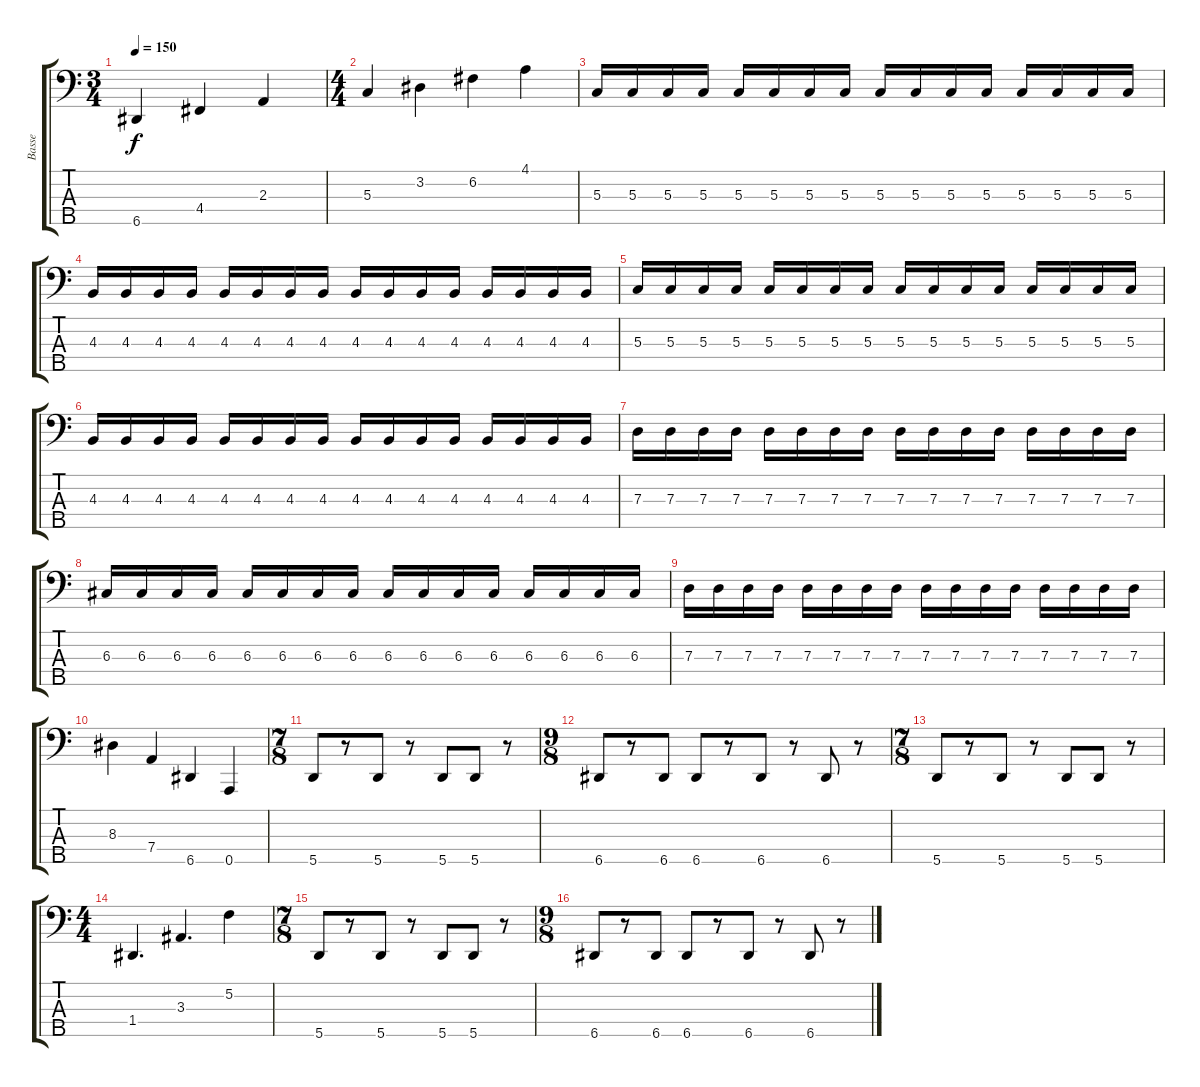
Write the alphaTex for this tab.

\track ("Basse" "Basse") {solo instrument electricbasspick}
\staff {score tabs}
\tuning (F2 C2 G1 D1 A0) {hide}
\ts (3 4)
\tempo 150
\clef f4
\ks c
6.5.4{dy f} 4.4.4 2.3.4 |
\ts (4 4)
5.3.4 3.2.4 6.2.4 4.1.4 |
5.3.16 5.3.16 5.3.16 5.3.16 5.3.16 5.3.16 5.3.16 5.3.16 5.3.16 5.3.16 5.3.16 5.3.16 5.3.16 5.3.16 5.3.16 5.3.16 |
4.3.16 4.3.16 4.3.16 4.3.16 4.3.16 4.3.16 4.3.16 4.3.16 4.3.16 4.3.16 4.3.16 4.3.16 4.3.16 4.3.16 4.3.16 4.3.16 |
5.3.16 5.3.16 5.3.16 5.3.16 5.3.16 5.3.16 5.3.16 5.3.16 5.3.16 5.3.16 5.3.16 5.3.16 5.3.16 5.3.16 5.3.16 5.3.16 |
4.3.16 4.3.16 4.3.16 4.3.16 4.3.16 4.3.16 4.3.16 4.3.16 4.3.16 4.3.16 4.3.16 4.3.16 4.3.16 4.3.16 4.3.16 4.3.16 |
7.3.16 7.3.16 7.3.16 7.3.16 7.3.16 7.3.16 7.3.16 7.3.16 7.3.16 7.3.16 7.3.16 7.3.16 7.3.16 7.3.16 7.3.16 7.3.16 |
6.3.16 6.3.16 6.3.16 6.3.16 6.3.16 6.3.16 6.3.16 6.3.16 6.3.16 6.3.16 6.3.16 6.3.16 6.3.16 6.3.16 6.3.16 6.3.16 |
7.3.16 7.3.16 7.3.16 7.3.16 7.3.16 7.3.16 7.3.16 7.3.16 7.3.16 7.3.16 7.3.16 7.3.16 7.3.16 7.3.16 7.3.16 7.3.16 |
8.3.4 7.4.4 6.5.4 0.5.4 |
\ts (7 8)
5.5.8 r.8 5.5.8 r.8 5.5.8 5.5.8 r.8 |
\ts (9 8)
6.5.8 r.8 6.5.8 6.5.8 r.8 6.5.8 r.8 6.5.8 r.8 |
\ts (7 8)
5.5.8 r.8 5.5.8 r.8 5.5.8 5.5.8 r.8 |
\ts (4 4)
1.4.4{d} 3.3.4{d} 5.2.4 |
\ts (7 8)
5.5.8 r.8 5.5.8 r.8 5.5.8 5.5.8 r.8 |
\ts (9 8)
6.5.8 r.8 6.5.8 6.5.8 r.8 6.5.8 r.8 6.5.8 r.8
